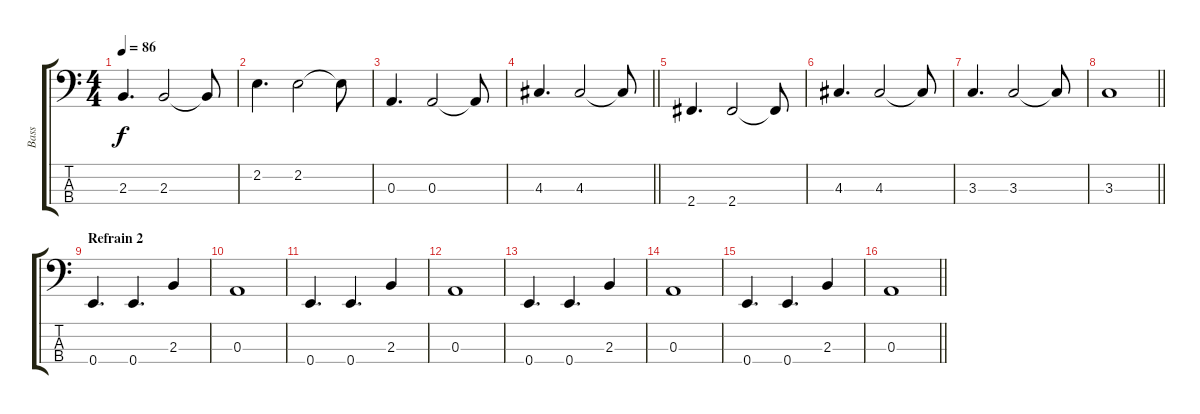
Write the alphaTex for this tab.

\track ("Bass" "Bass") {instrument electricbassfinger}
\staff {score tabs}
\tuning (G2 D2 A1 E1) {hide}
\ts (4 4)
\tempo 86
\clef f4
\ks c
2.3.4{d dy f} 2.3.2 2.3{t}.8 |
2.2.4{d} 2.2.2 2.2{t}.8 |
0.3.4{d} 0.3.2 0.3{t}.8 |
\barLineRight lightlight
4.3.4{d} 4.3.2 4.3{t}.8 |
2.4.4{d} 2.4.2 2.4{t}.8 |
4.3.4{d} 4.3.2 4.3{t}.8 |
3.3.4{d} 3.3.2 3.3{t}.8 |
\barLineRight lightlight
3.3.1 |
\section ("" "Refrain 2")
0.4.4{d} 0.4.4{d} 2.3.4 |
0.3.1 |
0.4.4{d} 0.4.4{d} 2.3.4 |
0.3.1 |
0.4.4{d} 0.4.4{d} 2.3.4 |
0.3.1 |
0.4.4{d} 0.4.4{d} 2.3.4 |
\barLineRight lightlight
0.3.1
